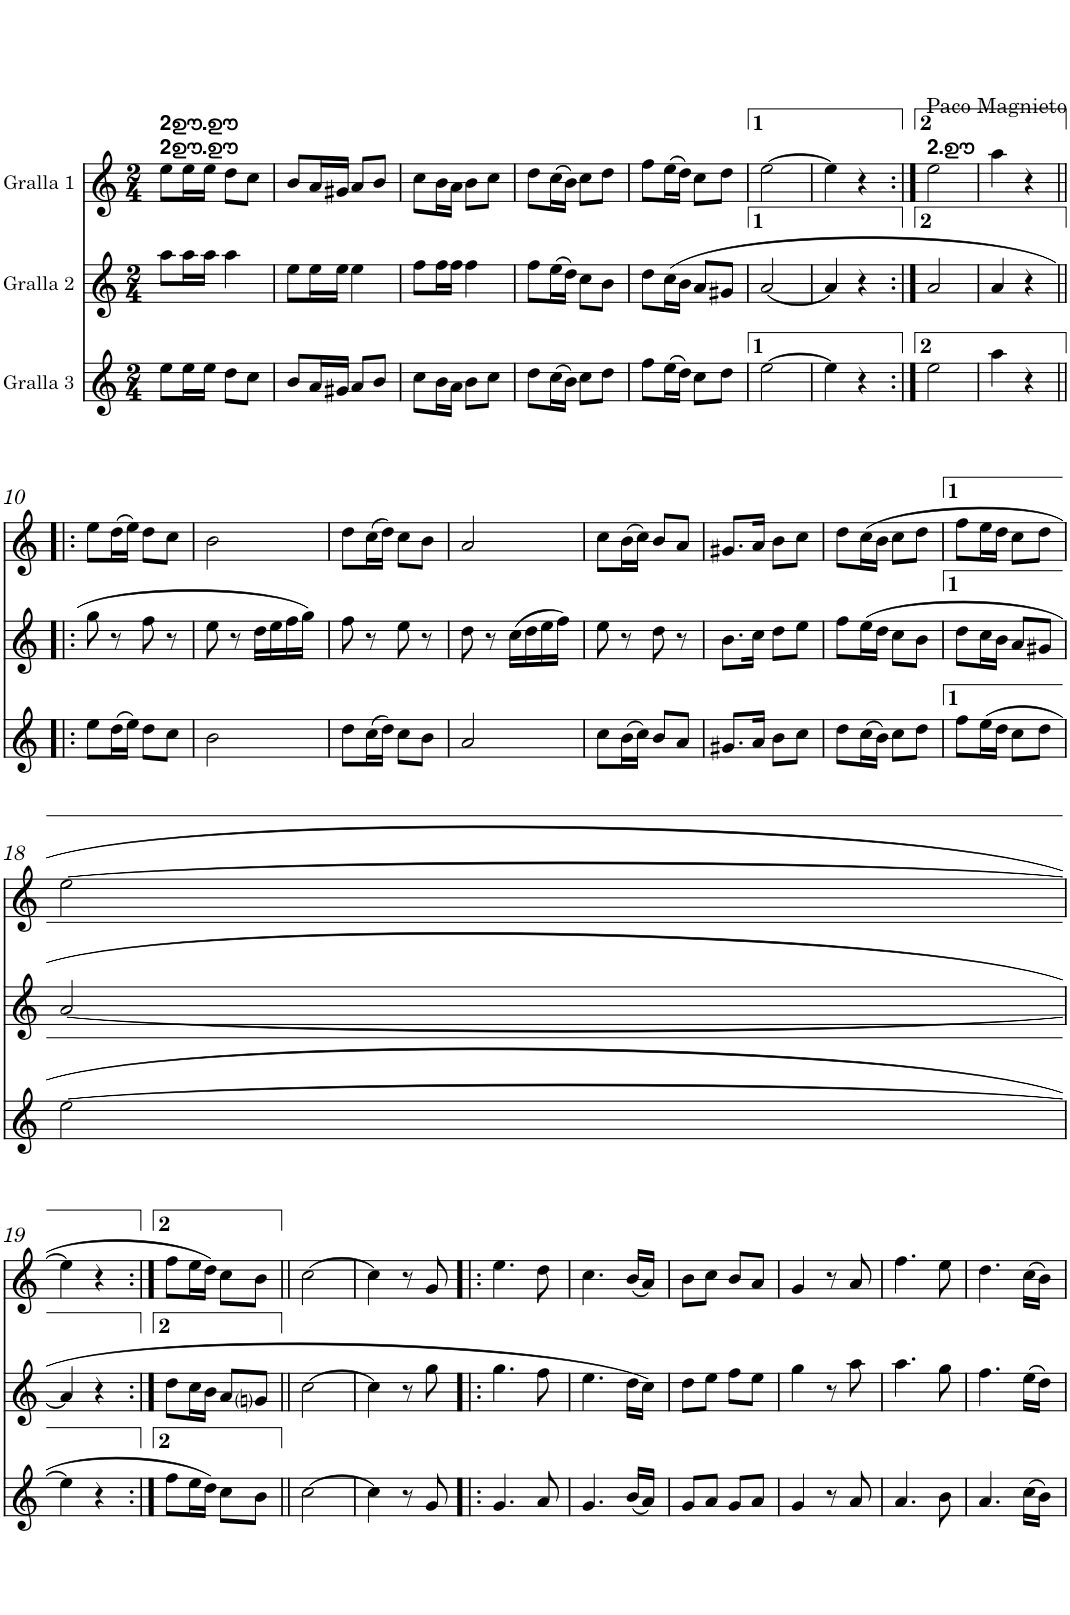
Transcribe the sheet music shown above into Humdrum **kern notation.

**kern	**kern	**kern
*part3	*part2	*part1
*staff3	*staff2	*staff1
*I"Gralla 3	*I"Gralla 2	*I"Gralla 1
*clefG2	*clefG2	*clefG2
*Trd8c14	*	*Trd1c2
*k[]	*k[]	*k[]
*M2/4	*M2/4	*M2/4
=1	=1	=1
!	!	!LO:TX:a:B:t=2ഊ.ഊ
!	!	!LO:TX:a:B:t=2ഊ.ഊ
8ee\L	8aa\L	8ee\L
16ee\L	16aa\L	16ee\L
16ee\JJ	16aa\JJ	16ee\JJ
8dd\L	4aa\	8dd\L
8cc\J	.	8cc\J
=2	=2	=2
8b/L	8ee\L	8b/L
16a/L	16ee\L	16a/L
16g#X/JJ	16ee\JJ	16g#X/JJ
8a/L	4ee\	8a/L
8b/J	.	8b/J
=3	=3	=3
8cc\L	8ff\L	8cc\L
16b\L	16ff\L	16b\L
16a\JJ	16ff\JJ	16a\JJ
8b\L	4ff\	8b\L
8cc\J	.	8cc\J
=4	=4	=4
8dd\L	8ff\L	8dd\L
(>16cc\L	(>16ee\L	(>16cc\L
16b\JJ)	16dd\JJ)	16b\JJ)
8cc\L	8cc\L	8cc\L
8dd\J	8b\J	8dd\J
=5	=5	=5
8ff\L	8dd\L	8ff\L
(>16ee\L	(>16cc\L	(>16ee\L
16dd\JJ)	16b\JJ	16dd\JJ)
8cc\L	8a/L	8cc\L
8dd\J	8g#X/J	8dd\J
=6	=6	=6
[2ee\	[2a/	[2ee\
=7	=7	=7
4ee\]	4a/]	4ee\]
4r	4r	4r
=8:|!	=8:|!	=8:|!
!	!	!LO:TX:a:B:t=2.ഊ
2ee\	2a/	2ee\
=9	=9	=9
4aa\	4a/	4aa\
4r	4r	4r
!!LO:LB:g=z
=10!|:	=10!|:	=10!|:
8ee\L	8gg\	8ee\L
(>16dd\L	8r	(>16dd\L
16ee\JJ)	.	16ee\JJ)
8dd\L	8ff\	8dd\L
8cc\J	8r	8cc\J
=11	=11	=11
2b\	8ee\	2b\
.	8r	.
.	16dd\LL	.
.	16ee\	.
.	16ff\	.
.	16gg\JJ)	.
=12	=12	=12
8dd\L	8ff\	8dd\L
(>16cc\L	8r	(>16cc\L
16dd\JJ)	.	16dd\JJ)
8cc\L	8ee\	8cc\L
8b\J	8r	8b\J
=13	=13	=13
2a/	8dd\	2a/
.	8r	.
.	(>16cc\LL	.
.	16dd\	.
.	16ee\	.
.	16ff\JJ)	.
=14	=14	=14
8cc\L	8ee\	8cc\L
(>16b\L	8r	(>16b\L
16cc\JJ)	.	16cc\JJ)
8b/L	8dd\	8b/L
8a/J	8r	8a/J
=15	=15	=15
8.g#X/L	8.b\L	8.g#X/L
16a/Jk	16cc\Jk	16a/Jk
8b\L	8dd\L	8b\L
8cc\J	8ee\J	8cc\J
=16	=16	=16
8dd\L	8ff\L	8dd\L
(>16cc\L	(>16ee\L	(>16cc\L
16b\JJ)	16dd\JJ	16b\JJ
8cc\L	8cc\L	8cc\L
8dd\J	8b\J	8dd\J
=17	=17	=17
8ff\L	8dd\L	8ff\L
(>16ee\L	16cc\L	16ee\L
16dd\JJ	16b\JJ	16dd\JJ
8cc\L	8a/L	8cc\L
8dd\J	8g#X/J	8dd\J
!!LO:LB:g=z
=18	=18	=18
[2ee\	[2a/	[2ee\
!!LO:LB:g=z
=19	=19	=19
4ee\]	4a/]	4ee\]
4r	4r	4r
=20:|!	=20:|!	=20:|!
8ff\L	8dd\L	8ff\L
16ee\L	16cc\L	16ee\L
16dd\JJ)	16b\JJ	16dd\JJ)
8cc\L	8a/L	8cc\L
8b\J	8gni/J	8b\J
=21||	=21||	=21||
[2cc\	[2cc\	[2cc\
=22	=22	=22
4cc\]	4cc\]	4cc\]
8r	8r	8r
8g/	8gg\	8g/
=23!|:	=23!|:	=23!|:
4.g/	4.gg\	4.ee\
8a/	8ff\	8dd\
=24	=24	=24
4.g/	4.ee\	4.cc\
(<16b/LL	16dd\LL	(<16b/LL
16a/JJ)	16cc\JJ)	16a/JJ)
=25	=25	=25
8g/L	8dd\L	8b\L
8a/J	8ee\J	8cc\J
8g/L	8ff\L	8b/L
8a/J	8ee\J	8a/J
=26	=26	=26
4g/	4gg\	4g/
8r	8r	8r
8a/	8aa\	8a/
=27	=27	=27
4.a/	4.aa\	4.ff\
8b\	8gg\	8ee\
=28	=28	=28
4.a/	4.ff\	4.dd\
(>16cc\LL	(>16ee\LL	(>16cc\LL
16b\JJ)	16dd\JJ)	16b\JJ)
=	=	=
*-	*-	*-
